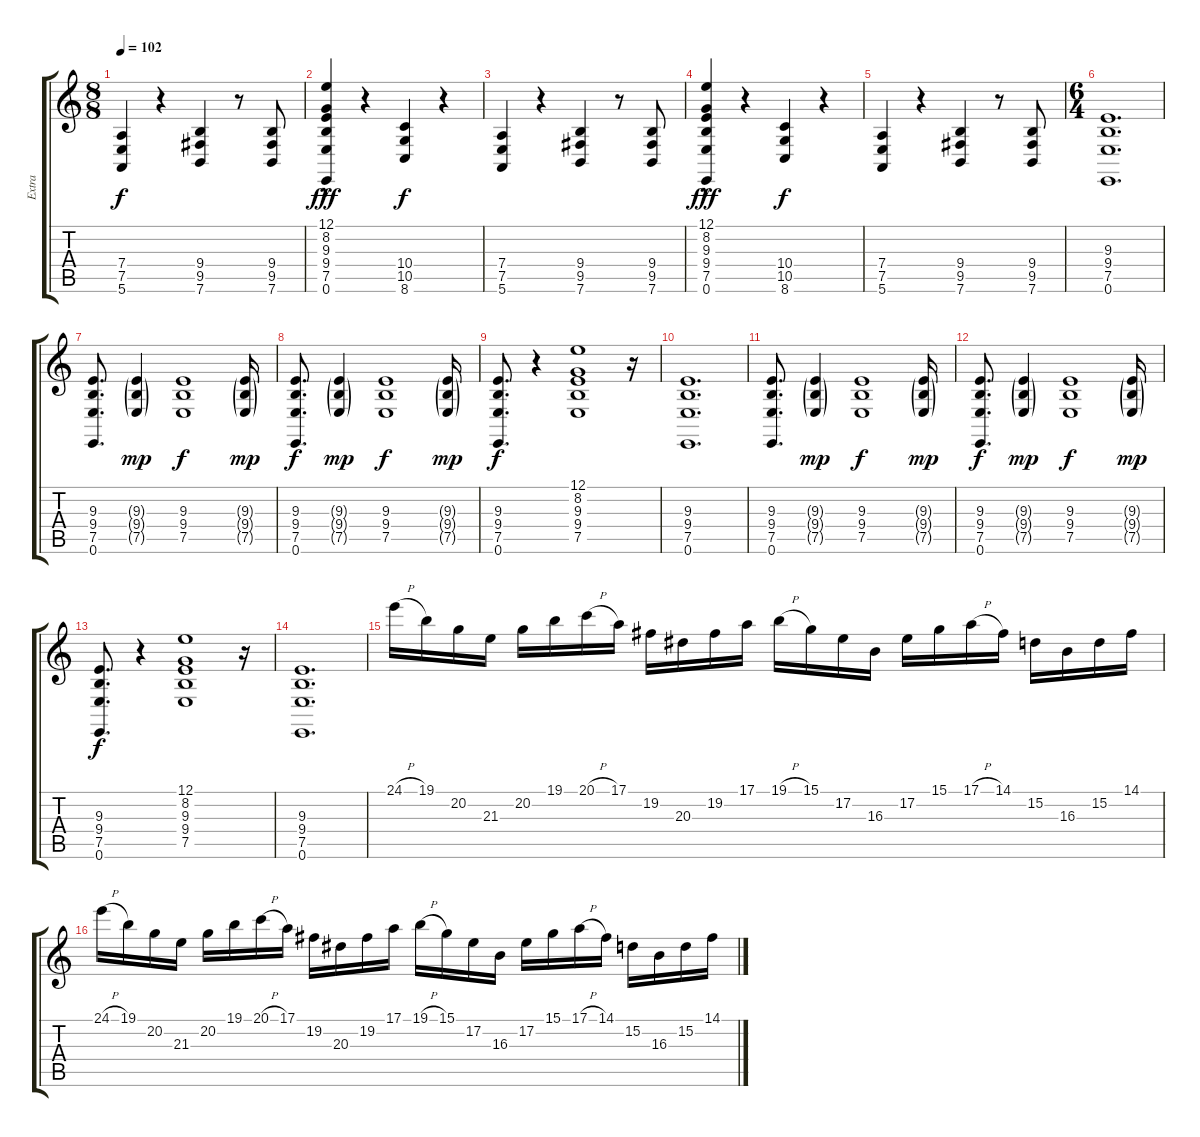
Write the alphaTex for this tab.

\track ("Extra" "Extra") {instrument choiraahs}
\staff {score tabs}
\tuning (E4 B3 G3 D3 A2 E2) {hide}
\ts (8 8)
\tempo 102
\clef g2
\ks c
(7.4 7.5 5.6).4{dy f} r.4 (9.4 9.5 7.6).4 r.8 (9.4 9.5 7.6).8 |
(12.1 8.2 9.3 9.4 7.5{hac} 0.6{hac}).4{dy fff} r.4 (10.4 10.5 8.6).4{dy f} r.4 |
(7.4 7.5 5.6).4 r.4 (9.4 9.5 7.6).4 r.8 (9.4 9.5 7.6).8 |
(12.1 8.2 9.3 9.4 7.5{hac} 0.6{hac}).4{dy fff} r.4 (10.4 10.5 8.6).4{dy f} r.4 |
(7.4 7.5 5.6).4 r.4 (9.4 9.5 7.6).4 r.8 (9.4 9.5 7.6).8 |
\ts (6 4)
(9.3 9.4 7.5 0.6).1{d volume 12 instrument choiraahs} |
(9.3 9.4 7.5 0.6).8{d} (9.3{g} 9.4{g} 7.5{g}).4{dy mp} (9.3 9.4 7.5).1{dy f} (9.3{g} 9.4{g} 7.5{g}).16{dy mp} |
(9.3 9.4 7.5 0.6).8{d dy f} (9.3{g} 9.4{g} 7.5{g}).4{dy mp} (9.3 9.4 7.5).1{dy f} (9.3{g} 9.4{g} 7.5{g}).16{dy mp} |
(9.3 9.4 7.5 0.6).8{d dy f} r.4 (12.1 8.2 9.3 9.4 7.5).1 r.16 |
(9.3 9.4 7.5 0.6).1{d} |
(9.3 9.4 7.5 0.6).8{d} (9.3{g} 9.4{g} 7.5{g}).4{dy mp} (9.3 9.4 7.5).1{dy f} (9.3{g} 9.4{g} 7.5{g}).16{dy mp} |
(9.3 9.4 7.5 0.6).8{d dy f} (9.3{g} 9.4{g} 7.5{g}).4{dy mp} (9.3 9.4 7.5).1{dy f} (9.3{g} 9.4{g} 7.5{g}).16{dy mp} |
(9.3 9.4 7.5 0.6).8{d dy f} r.4 (12.1 8.2 9.3 9.4 7.5).1 r.16 |
(9.3 9.4 7.5 0.6).1{d} |
24.1{h}.16{volume 14 instrument violin} 19.1.16 20.2.16 21.3.16 20.2.16 19.1.16 20.1{h}.16 17.1.16 19.2.16 20.3.16 19.2.16 17.1.16 19.1{h}.16 15.1.16 17.2.16 16.3.16 17.2.16 15.1.16 17.1{h}.16 14.1.16 15.2.16 16.3.16 15.2.16 14.1.16 |
24.1{h}.16 19.1.16 20.2.16 21.3.16 20.2.16 19.1.16 20.1{h}.16 17.1.16 19.2.16 20.3.16 19.2.16 17.1.16 19.1{h}.16 15.1.16 17.2.16 16.3.16 17.2.16 15.1.16 17.1{h}.16 14.1.16 15.2.16 16.3.16 15.2.16 14.1.16
